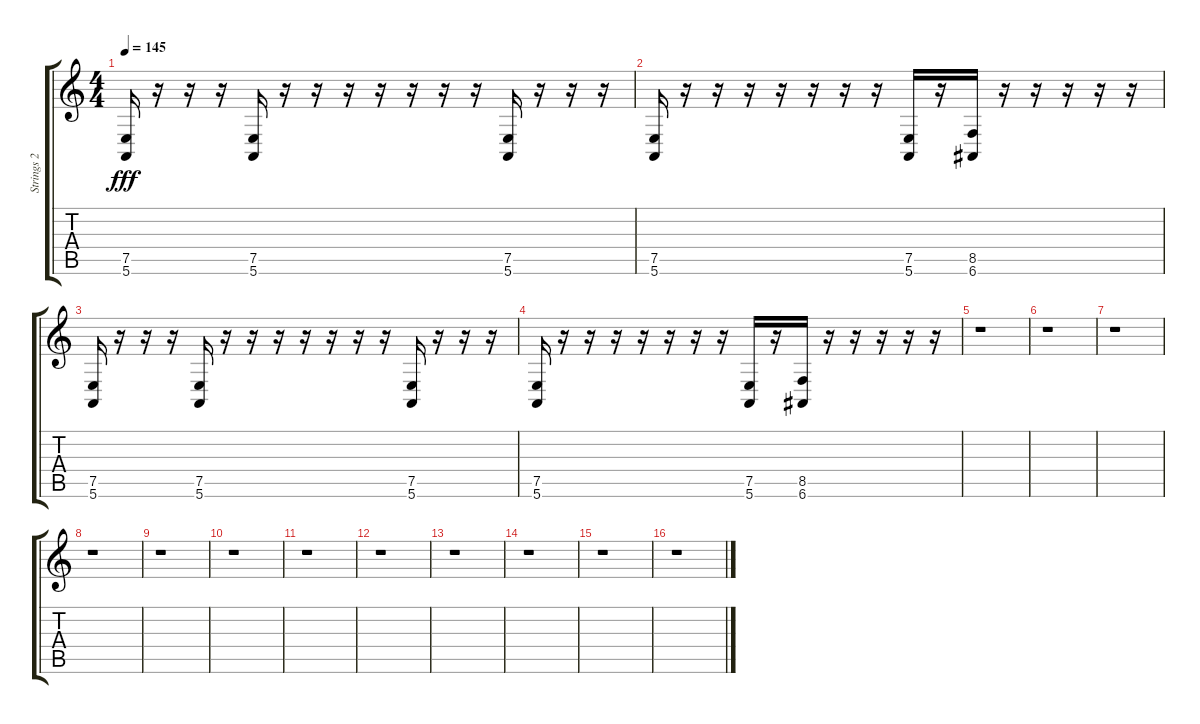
\track ("Strings 2" "Strings 2") {instrument stringensemble2}
\staff {score tabs}
\tuning (E4 B3 G3 D3 A2 E2) {hide}
\ts (4 4)
\tempo 145
\clef g2
\ks c
(7.5 5.6).16{dy fff volume 16} r.16 r.16 r.16 (7.5 5.6).16 r.16 r.16 r.16 r.16 r.16 r.16 r.16 (7.5 5.6).16 r.16 r.16 r.16 |
(7.5 5.6).16 r.16 r.16 r.16 r.16 r.16 r.16 r.16 (7.5 5.6).16 r.16 (8.5 6.6).16 r.16 r.16 r.16 r.16 r.16 |
(7.5 5.6).16{volume 16} r.16 r.16 r.16 (7.5 5.6).16 r.16 r.16 r.16 r.16 r.16 r.16 r.16 (7.5 5.6).16 r.16 r.16 r.16 |
(7.5 5.6).16 r.16 r.16 r.16 r.16 r.16 r.16 r.16 (7.5 5.6).16 r.16 (8.5 6.6).16 r.16 r.16 r.16 r.16 r.16 |
r.1 |
r.1 |
r.1 |
r.1 |
r.1 |
r.1 |
r.1 |
r.1 |
r.1 |
r.1 |
r.1 |
r.1
